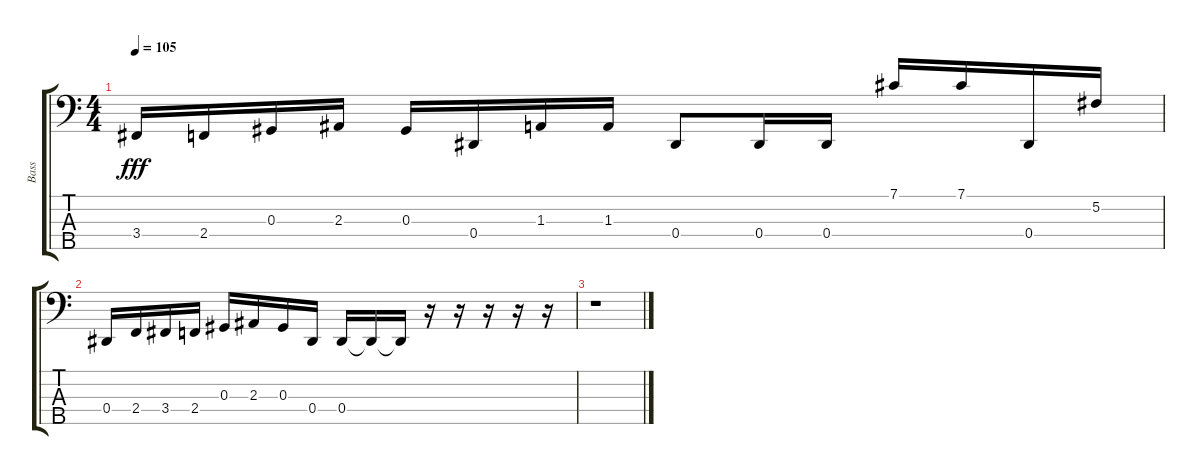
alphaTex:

\track ("Bass" "Bass") {instrument electricbasspick}
\staff {score tabs}
\tuning (Gb2 Db2 Ab1 Eb1 Bb0) {hide}
\ts (4 4)
\tempo 105
\clef f4
\ks c
3.4.16{dy fff} 2.4.16 0.3.16 2.3.16 0.3.16 0.4.16 1.3.16 1.3.16 0.4.8 0.4.16 0.4.16 7.1.16 7.1.16 0.4.16 5.2.16 |
0.4.16 2.4.16 3.4.16 2.4.16 0.3.16 2.3.16 0.3.16 0.4.16 0.4.16 0.4{t}.16 0.4{t}.16 r.16 r.16 r.16 r.16 r.16 |
r.1
